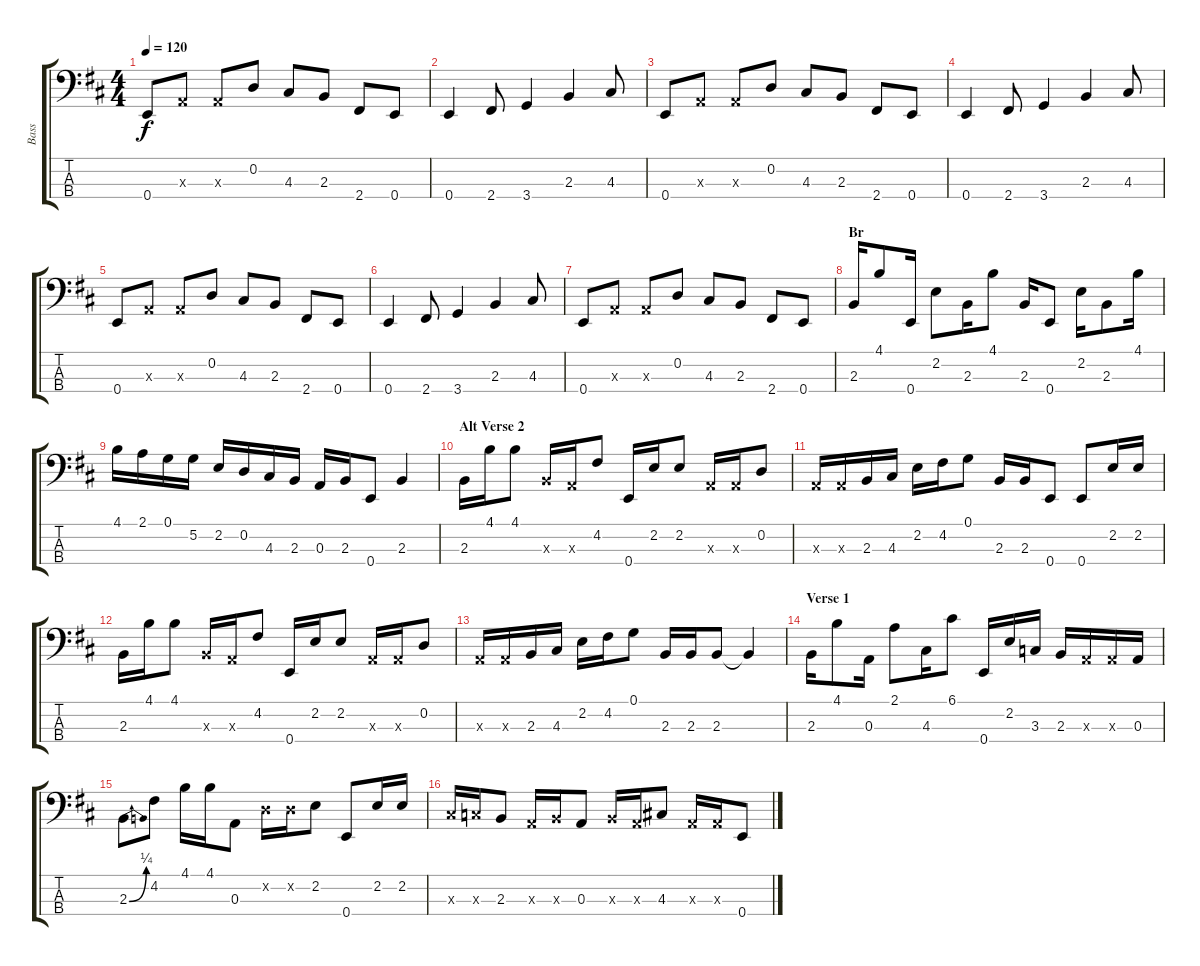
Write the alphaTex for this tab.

\track ("Bass" "Bass") {instrument slapbass1}
\staff {score tabs}
\tuning (G2 D2 A1 E1) {hide}
\ts (4 4)
\tempo 120
\clef f4
\ks d
0.4.8{dy f} 0.3{x}.8 0.3{x}.8 0.2.8 4.3.8 2.3.8 2.4.8 0.4.8 |
0.4.4 2.4.8 3.4.4 2.3.4 4.3.8 |
0.4.8 0.3{x}.8 0.3{x}.8 0.2.8 4.3.8 2.3.8 2.4.8 0.4.8 |
0.4.4 2.4.8 3.4.4 2.3.4 4.3.8 |
0.4.8 0.3{x}.8 0.3{x}.8 0.2.8 4.3.8 2.3.8 2.4.8 0.4.8 |
0.4.4 2.4.8 3.4.4 2.3.4 4.3.8 |
0.4.8 0.3{x}.8 0.3{x}.8 0.2.8 4.3.8 2.3.8 2.4.8 0.4.8 |
\section ("" "Br")
2.3.16 4.1.8 0.4.16 2.2.8 2.3.16 4.1.8 2.3.16 0.4.8 2.2.16 2.3.8 4.1.16 |
4.1.16 2.1.16 0.1.16 5.2.16 2.2.16 0.2.16 4.3.16 2.3.16 0.3.16 2.3.16 0.4.8 2.3.4 |
\section ("" "Alt Verse 2")
2.3.16 4.1.16 4.1.8 2.3{x}.16 0.3{x}.16 4.2.8 0.4.16 2.2.16 2.2.8 0.3{x}.16 0.3{x}.16 0.2.8 |
0.3{x}.16 0.3{x}.16 2.3.16 4.3.16 2.2.16 4.2.16 0.1.8 2.3.16 2.3.16 0.4.8 0.4.8 2.2.16 2.2.16 |
2.3.16 4.1.16 4.1.8 2.3{x}.16 0.3{x}.16 4.2.8 0.4.16 2.2.16 2.2.8 0.3{x}.16 0.3{x}.16 0.2.8 |
0.3{x}.16 0.3{x}.16 2.3.16 4.3.16 2.2.16 4.2.16 0.1.8 2.3.16 2.3.16 2.3.8 2.3{t}.4 |
\section ("" "Verse 1")
2.3.16 4.1.8 0.3.16 2.1.8 4.3.16 6.1.8 0.4.16 2.2.16 3.3.16 2.3.16 0.3{x}.16 0.3{x}.16 0.3.16 |
2.3{be (bend 0 0 60 1)}.8 4.2.8 4.1.16 4.1.16 0.3.8 0.2{x}.16 0.2{x}.16 2.2.8 0.4.8 2.2.16 2.2.16 |
4.3{x}.16 3.3{x}.16 2.3.8 0.3{x}.16 2.3{x}.16 0.3.8 2.3{x}.16 0.3{x}.16 4.3.8 0.3{x}.16 0.3{x}.16 0.4.8
